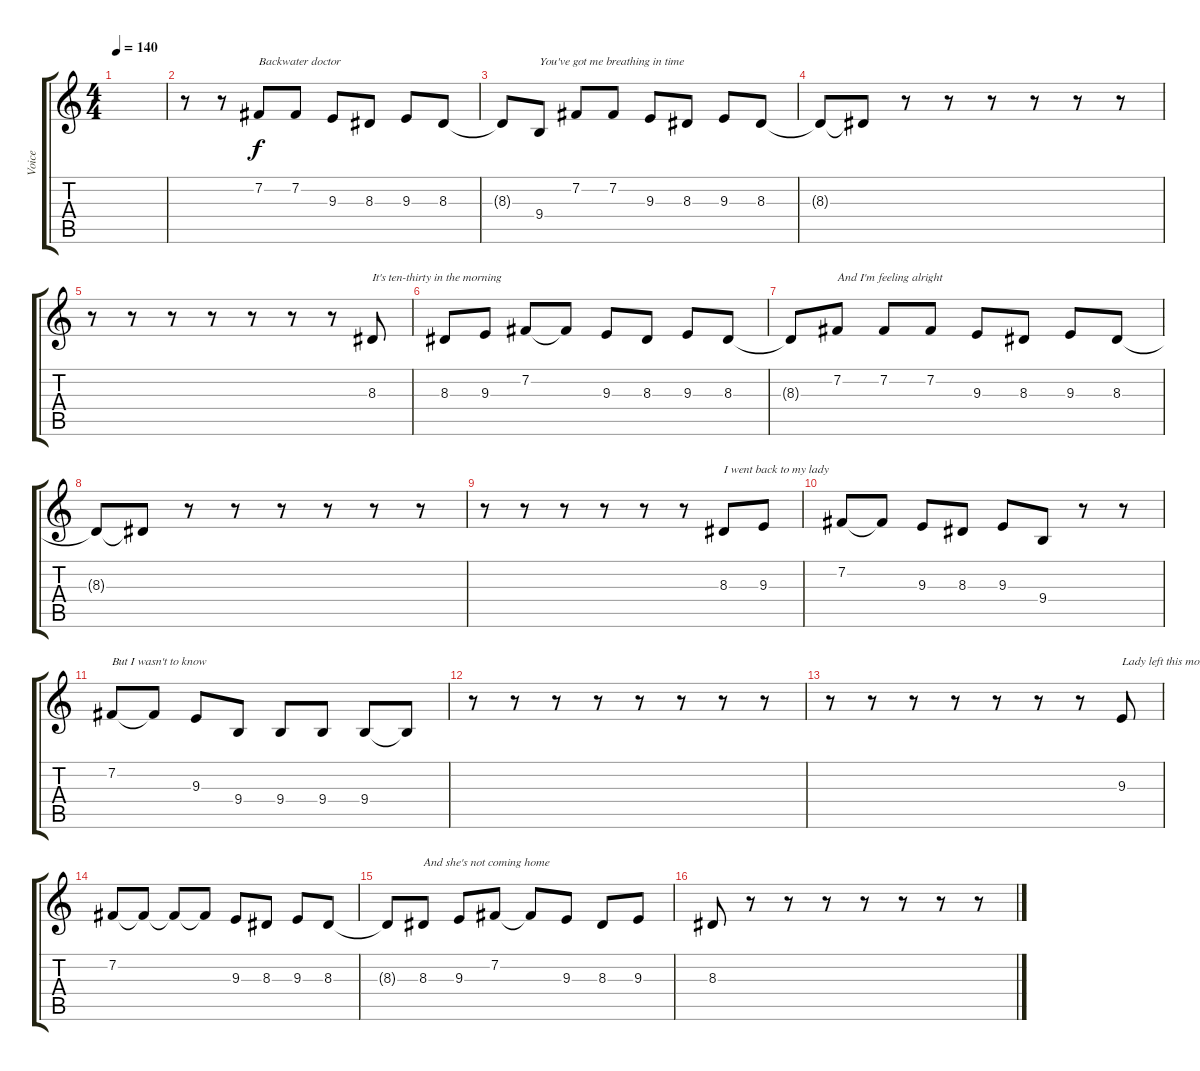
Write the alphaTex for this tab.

\track ("Voice" "Voice") {instrument lead5charang}
\staff {score tabs}
\tuning (E4 B3 G3 D3 A2 E2) {hide}
\ts (4 4)
\tempo 140
\clef g2
\ks c
|
r.8 r.8 7.2.8{txt "Backwater doctor"} 7.2.8 9.3.8 8.3.8 9.3.8 8.3.8 |
8.3{t}.8 9.4.8{txt "You've got me breathing in time"} 7.2.8 7.2.8 9.3.8 8.3.8 9.3.8 8.3.8 |
8.3{t}.8 8.3{t}.8 r.8 r.8 r.8 r.8 r.8 r.8 |
r.8 r.8 r.8 r.8 r.8 r.8 r.8 8.3.8{txt "It's ten-thirty in the morning"} |
8.3.8 9.3.8 7.2.8 7.2{t}.8 9.3.8 8.3.8 9.3.8 8.3.8 |
8.3{t}.8 7.2.8{txt "And I'm feeling alright"} 7.2.8 7.2.8 9.3.8 8.3.8 9.3.8 8.3.8 |
8.3{t}.8 8.3{t}.8 r.8 r.8 r.8 r.8 r.8 r.8 |
r.8 r.8 r.8 r.8 r.8 r.8 8.3.8{txt "I went back to my lady"} 9.3.8 |
7.2.8 7.2{t}.8 9.3.8 8.3.8 9.3.8 9.4.8 r.8 r.8 |
7.2.8{txt "But I wasn't to know"} 7.2{t}.8 9.3.8 9.4.8 9.4.8 9.4.8 9.4.8 9.4{t}.8 |
r.8 r.8 r.8 r.8 r.8 r.8 r.8 r.8 |
r.8 r.8 r.8 r.8 r.8 r.8 r.8 9.3.8{txt "Lady left this morning"} |
7.2.8 7.2{t}.8 7.2{t}.8 7.2{t}.8 9.3.8 8.3.8 9.3.8 8.3.8 |
8.3{t}.8 8.3.8{txt "And she's not coming home"} 9.3.8 7.2.8 7.2{t}.8 9.3.8 8.3.8 9.3.8 |
8.3.8 r.8 r.8 r.8 r.8 r.8 r.8 r.8
